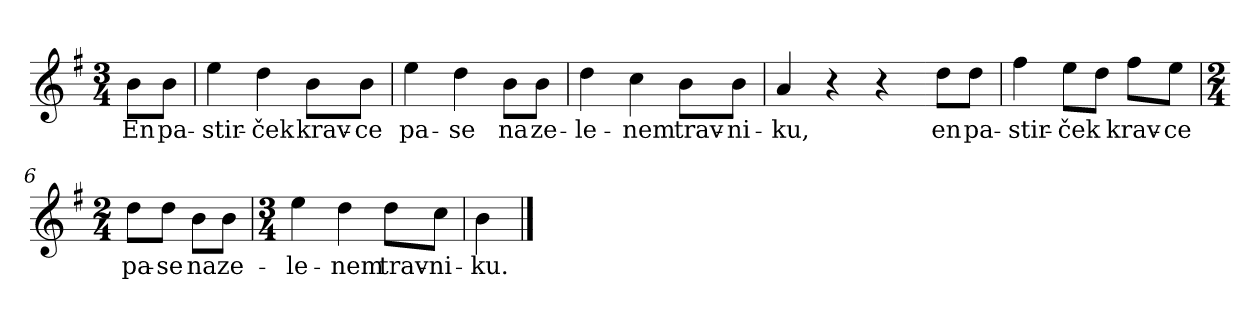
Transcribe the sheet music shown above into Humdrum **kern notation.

**kern	**text
*part1	*part1
*staff1	*staff1
*clefG2	*
*k[f#]	*
*G:	*
*M3/4	*
*MM100	*
=	=
8b\L	En
8b\J	pa-
=1	=1
4ee\	-stir-
4dd\	-ček
8b\L	krav-
8b\J	-ce
=2	=2
4ee\	pa-
4dd\	-se
8b\L	na
8b\J	ze-
=3	=3
4dd\	-le-
4cc\	-nem
8b\L	trav-
8b\J	-ni-
=4	=4
4a/	-ku,
4r	.
4r	.
=4X1-	=4X1-
8dd\L	en
8dd\J	pa-
=5	=5
4ff#\	-stir-
8ee\L	-ček
8dd\J	.
8ff#\L	krav-
8ee\J	-ce
!!LO:LB:g=z
=6	=6
*M2/4	*
8dd\L	pa-
8dd\J	-se
8b\L	na
8b\J	ze-
=7	=7
*M3/4	*
4ee\	-le-
4dd\	-nem
8dd\L	trav-
8cc\J	-ni-
=8	=8
4b\	-ku.
==	==
*-	*-
